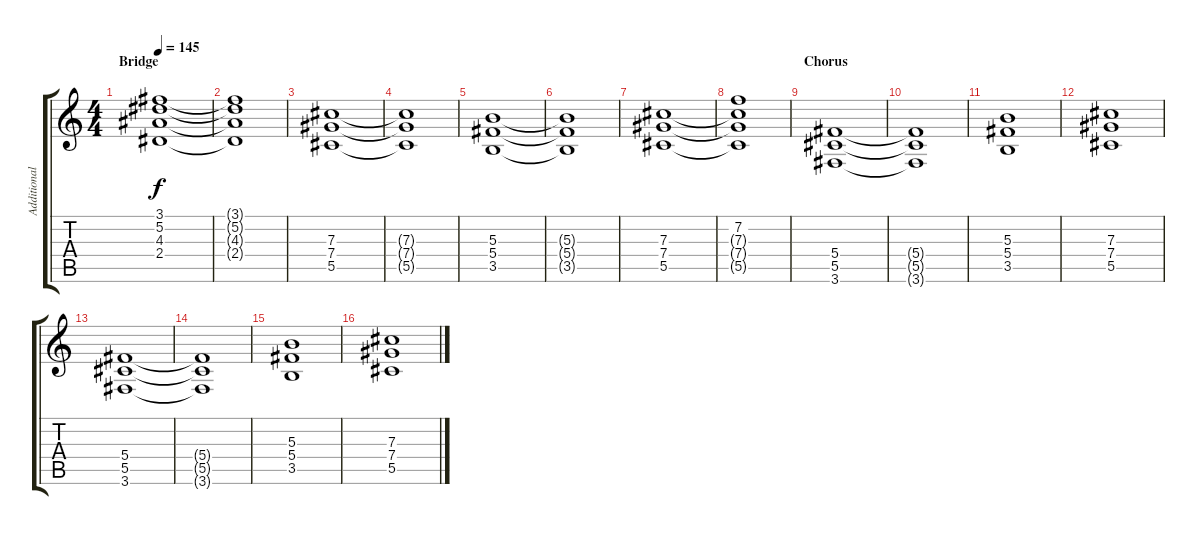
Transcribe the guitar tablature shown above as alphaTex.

\track ("Additional Guitar" "Additional") {instrument overdrivenguitar}
\staff {score tabs}
\tuning (Eb4 Bb3 Gb3 Db3 Ab2 Eb2) {hide}
\ts (4 4)
\section ("" "Bridge")
\tempo 145
\clef g2
\ks c
(3.1 5.2 4.3 2.4).1{dy f} |
(3.1{t} 5.2{t} 4.3{t} 2.4{t}).1 |
(7.3 7.4 5.5).1 |
(7.3{t} 7.4{t} 5.5{t}).1 |
(5.3 5.4 3.5).1 |
(5.3{t} 5.4{t} 3.5{t}).1 |
(7.3 7.4 5.5).1 |
(7.2 7.3{t} 7.4{t} 5.5{t}).1 |
\section ("" "Chorus")
(5.4 5.5 3.6).1 |
(5.4{t} 5.5{t} 3.6{t}).1 |
(5.3 5.4 3.5).1 |
(7.3 7.4 5.5).1 |
(5.4 5.5 3.6).1 |
(5.4{t} 5.5{t} 3.6{t}).1 |
(5.3 5.4 3.5).1 |
(7.3 7.4 5.5).1
